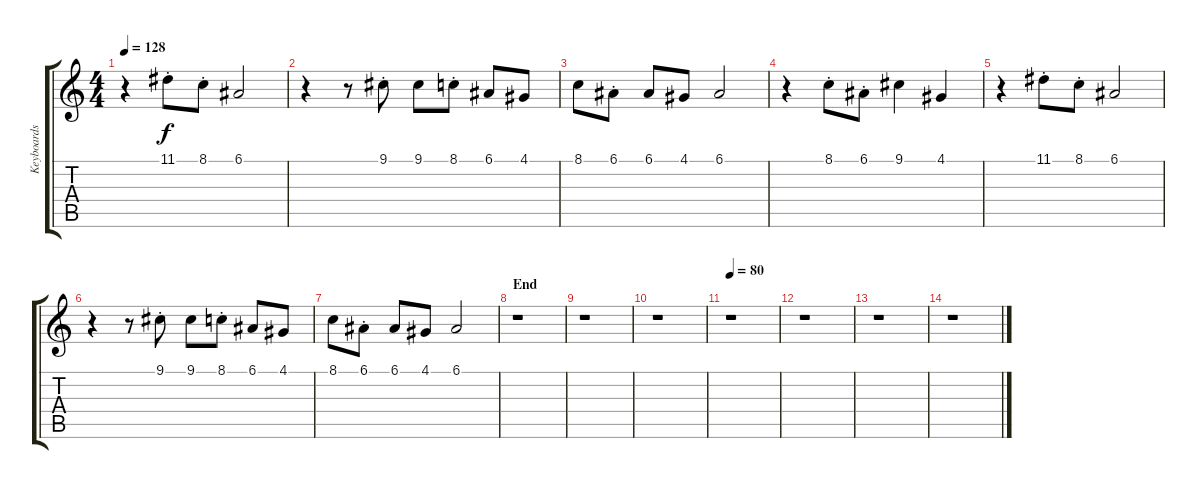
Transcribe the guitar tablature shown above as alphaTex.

\track ("Keyboards - Nils Neumann" "Keyboards ") {instrument brasssection}
\staff {score tabs}
\tuning (E4 B3 G3 D3 A2 E2) {hide}
\ts (4 4)
\tempo 128
\clef g2
\ks c
r.4{dy f} 11.1{st}.8 8.1{st}.8 6.1.2 |
r.4 r.8 9.1{st}.8 9.1.8 8.1{st}.8 6.1.8 4.1.8 |
8.1.8 6.1{st}.8 6.1.8 4.1.8 6.1.2 |
r.4 8.1{st}.8 6.1{st}.8 9.1.4 4.1.4 |
r.4 11.1{st}.8 8.1{st}.8 6.1.2 |
r.4 r.8 9.1{st}.8 9.1.8 8.1{st}.8 6.1.8 4.1.8 |
8.1.8 6.1{st}.8 6.1.8 4.1.8 6.1.2 |
\section ("" "End")
r.1 |
r.1 |
r.1 |
\tempo 80
r.1 |
r.1 |
r.1 |
r.1
